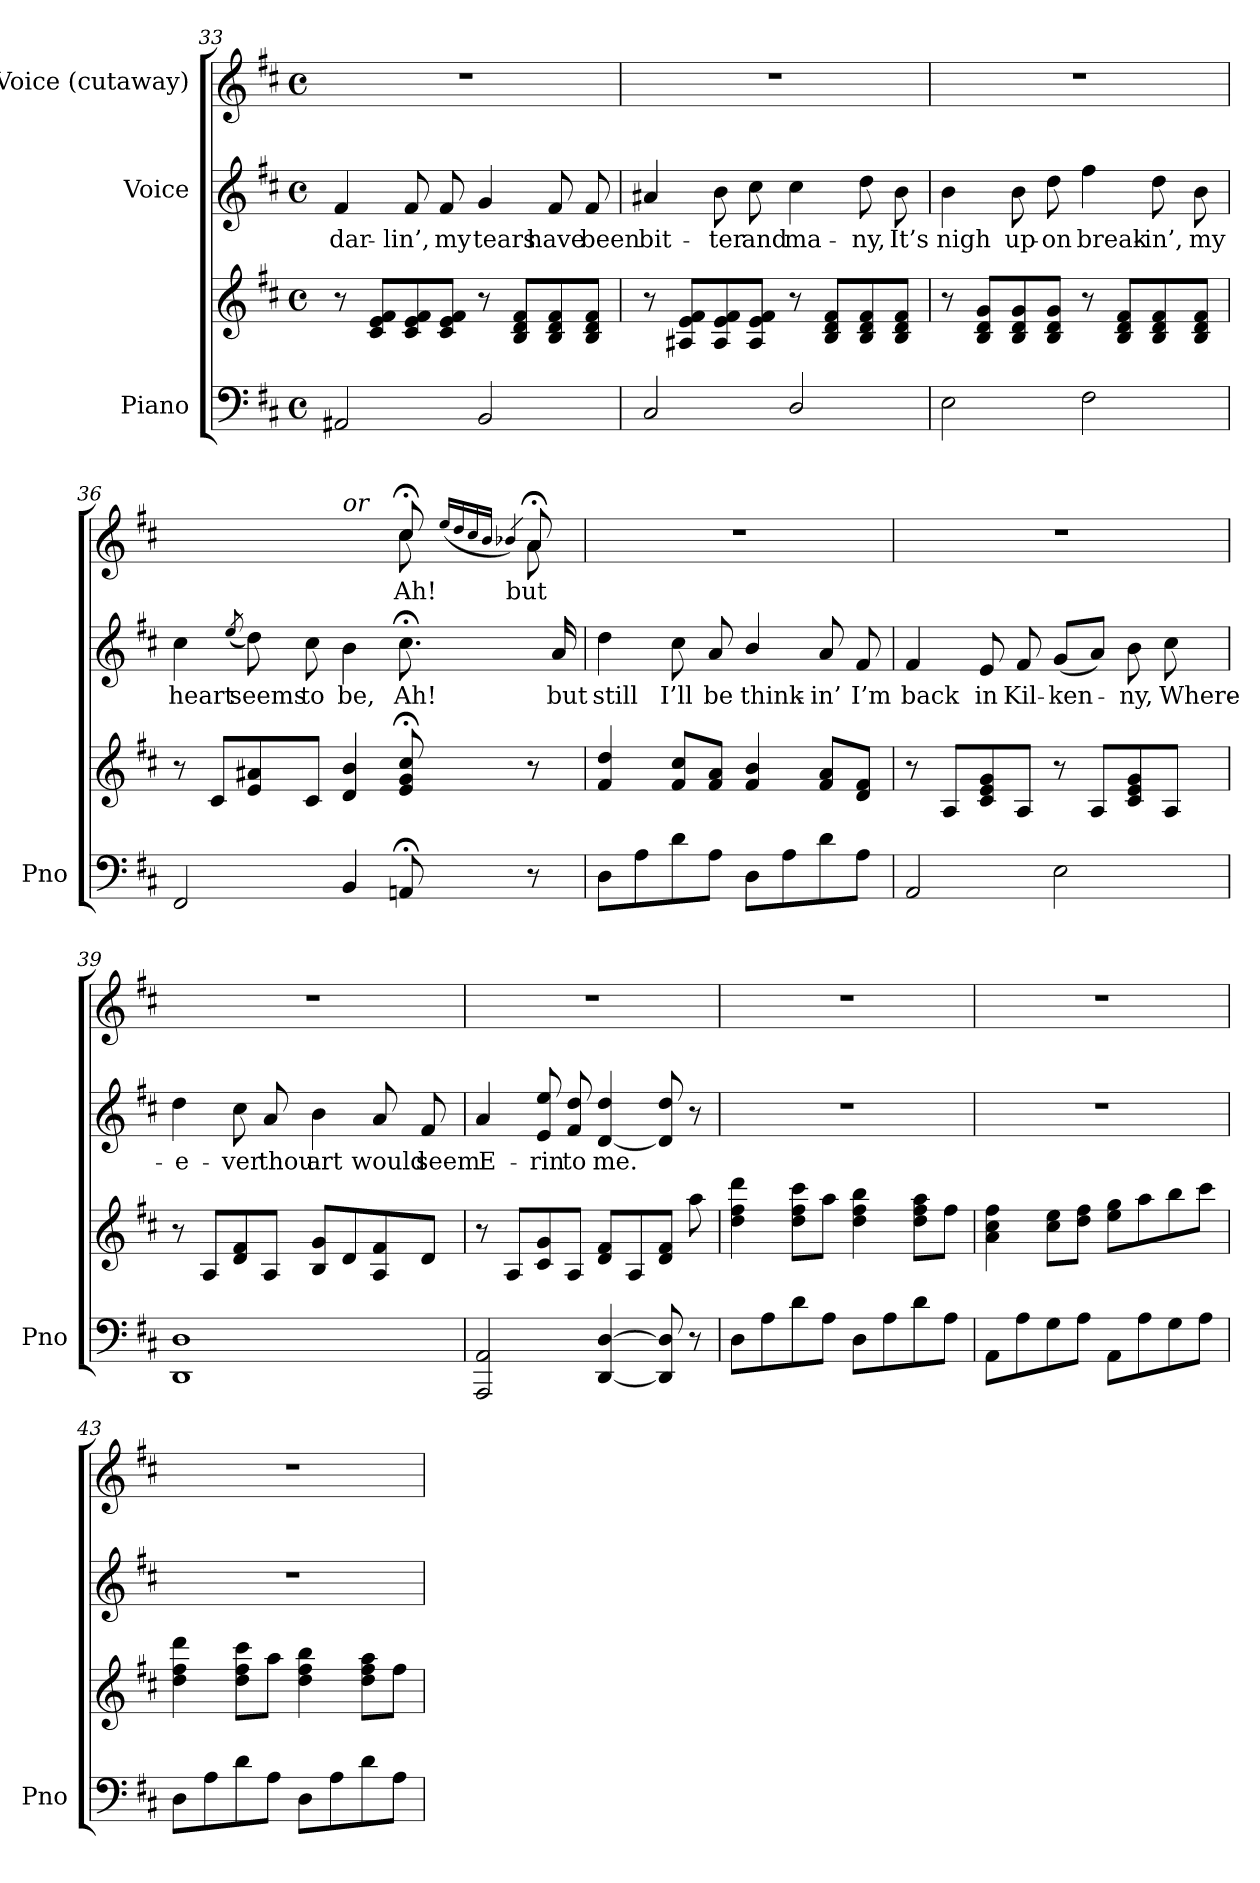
**kern	**kern	**kern	**text	**kern	**text
*part3	*part3	*part2	*part2	*part1	*part1
*staff4	*staff3	*staff2	*staff2	*staff1	*staff1
*I"Piano	*	*I"Voice	*	*I"Voice (cutaway)	*
*I'Pno	*	*	*	*	*
*clefF4	*clefG2	*clefG2	*	*clefG2	*
*k[f#c#]	*k[f#c#]	*k[f#c#]	*	*k[f#c#]	*
*M4/4	*M4/4	*M4/4	*	*M4/4	*
*met(c)	*met(c)	*met(c)	*	*met(c)	*
=33	=33	=33	=33	=33	=33
2AA#X/	8r	4f#/	dar-	1r	.
.	8c#/ 8e/ 8f#/L	.	.	.	.
.	8c#/ 8e/ 8f#/	8f#/	-lin’,	.	.
.	8c#/ 8e/ 8f#/J	8f#/	my	.	.
2BB/	8r	4g/	tears	.	.
.	8B/ 8d/ 8f#/L	.	.	.	.
.	8B/ 8d/ 8f#/	8f#/	have	.	.
.	8B/ 8d/ 8f#/J	8f#/	been	.	.
=34	=34	=34	=34	=34	=34
2C#/	8r	4a#X/	bit-	1r	.
.	8A#X/ 8e/ 8f#/L	.	.	.	.
.	8A#/ 8e/ 8f#/	8b\	-ter	.	.
.	8A#/ 8e/ 8f#/J	8cc#\	and	.	.
2D/	8r	4cc#\	ma-	.	.
.	8B/ 8d/ 8f#/L	.	.	.	.
.	8B/ 8d/ 8f#/	8dd\	-ny,	.	.
.	8B/ 8d/ 8f#/J	8b\	It’s	.	.
=35	=35	=35	=35	=35	=35
2E\	8r	4b\	nigh	1r	.
.	8B/ 8d/ 8g/L	.	.	.	.
.	8B/ 8d/ 8g/	8b\	up-	.	.
.	8B/ 8d/ 8g/J	8dd\	-on	.	.
2F#\	8r	4ff#\	break-	.	.
.	8B/ 8d/ 8f#/L	.	.	.	.
.	8B/ 8d/ 8f#/	8dd\	-in’,	.	.
.	8B/ 8d/ 8f#/J	8b\	my	.	.
=36	=36	=36	=36	=36	=36
*	*	*	*	*^	*
2FF#/	8r	4cc#\	heart	2ryy	2ryy	.
.	8c#/L	.	.	.	.	.
.	.	(8qee/	.	.	.	.
.	8e/ 8a#X/	8dd\)	seems	.	.	.
.	8c#/J	8cc#\	to	.	.	.
!	!	!	!	!LO:TX:i:t=or	!	!
4BB/	4d/ 4b/	4b\	be,	4ryy	4ryy	.
8AAn;/	8e/; 8g/; 8cc#/;	8.cc#;<\	Ah!	8cc#;</	8cc#\	Ah!
.	.	.	.	(16qee/LL	.	.
.	.	.	.	16qdd/	.	.
.	.	.	.	16qcc#/	.	.
.	.	.	.	16qb/JJ	.	.
.	.	.	.	4qb-X/)	.	.
8r	8r	.	.	8a;</	8a\	but
.	.	16a/	but	.	.	.
*	*	*	*	*v	*v	*
=37	=37	=37	=37	=37	=37
8D\L	4f#/ 4dd/	4dd\	still	1r	.
8A\	.	.	.	.	.
8d\	8f#/ 8cc#/L	8cc#\	I’ll	.	.
8A\J	8f#/ 8a/J	8a/	be	.	.
8D\L	4f#/ 4b/	4b/	think-	.	.
8A\	.	.	.	.	.
8d\	8f#/ 8a/L	8a/	-in’	.	.
8A\J	8d/ 8f#/J	8f#/	I’m	.	.
=38	=38	=38	=38	=38	=38
2AA/	8r	4f#/	back	1r	.
.	8A/L	.	.	.	.
.	8c#/ 8e/ 8g/	8e/	in	.	.
.	8A/J	8f#/	Kil-	.	.
2E\	8r	(8g/L	-ken-	.	.
.	8A/L	8a/J)	.	.	.
.	8c#/ 8e/ 8g/	8b\	-ny,	.	.
.	8A/J	8cc#\	Where-	.	.
=39	=39	=39	=39	=39	=39
1DD 1D	8r	4dd\	-e-	1r	.
.	8A/L	.	.	.	.
.	8d/ 8f#/	8cc#\	-ver	.	.
.	8A/J	8a/	thou	.	.
.	8B/ 8g/L	4b\	art	.	.
.	8d/	.	.	.	.
.	8A/ 8f#/	8a/	would	.	.
.	8d/J	8f#/	seem	.	.
=40	=40	=40	=40	=40	=40
2AAA/ 2AA/	8r	4a/	E-	1r	.
.	8A/L	.	.	.	.
.	8c#/ 8g/	8e/ 8ee/	-rin	.	.
.	8A/J	8f#/ 8dd/	to	.	.
[4DD/ [4D/	8d/ 8f#/L	[4d/ 4dd/	me.	.	.
.	8A/	.	.	.	.
8DD/] 8D/]	8d/ 8f#/J	8d/] 8dd/	.	.	.
8r	8aa\	8r	.	.	.
=41	=41	=41	=41	=41	=41
8D\L	4dd\ 4ff#\ 4ddd\	1r	.	1r	.
8A\	.	.	.	.	.
8d\	8dd\ 8ff#\ 8ccc#\L	.	.	.	.
8A\J	8aa\J	.	.	.	.
8D\L	4dd\ 4ff#\ 4bb\	.	.	.	.
8A\	.	.	.	.	.
8d\	8dd\ 8ff#\ 8aa\L	.	.	.	.
8A\J	8ff#\J	.	.	.	.
=42	=42	=42	=42	=42	=42
8AA\L	4a\ 4cc#\ 4ff#\	1r	.	1r	.
8A\	.	.	.	.	.
8G\	8cc#\ 8ee\L	.	.	.	.
8A\J	8dd\ 8ff#\J	.	.	.	.
8AA\L	8ee\ 8gg\L	.	.	.	.
8A\	8aa\	.	.	.	.
8G\	8bb\	.	.	.	.
8A\J	8ccc#\J	.	.	.	.
=43	=43	=43	=43	=43	=43
8D\L	4dd\ 4ff#\ 4ddd\	1r	.	1r	.
8A\	.	.	.	.	.
8d\	8dd\ 8ff#\ 8ccc#\L	.	.	.	.
8A\J	8aa\J	.	.	.	.
8D\L	4dd\ 4ff#\ 4bb\	.	.	.	.
8A\	.	.	.	.	.
8d\	8dd\ 8ff#\ 8aa\L	.	.	.	.
8A\J	8ff#\J	.	.	.	.
=	=	=	=	=	=
*-	*-	*-	*-	*-	*-
